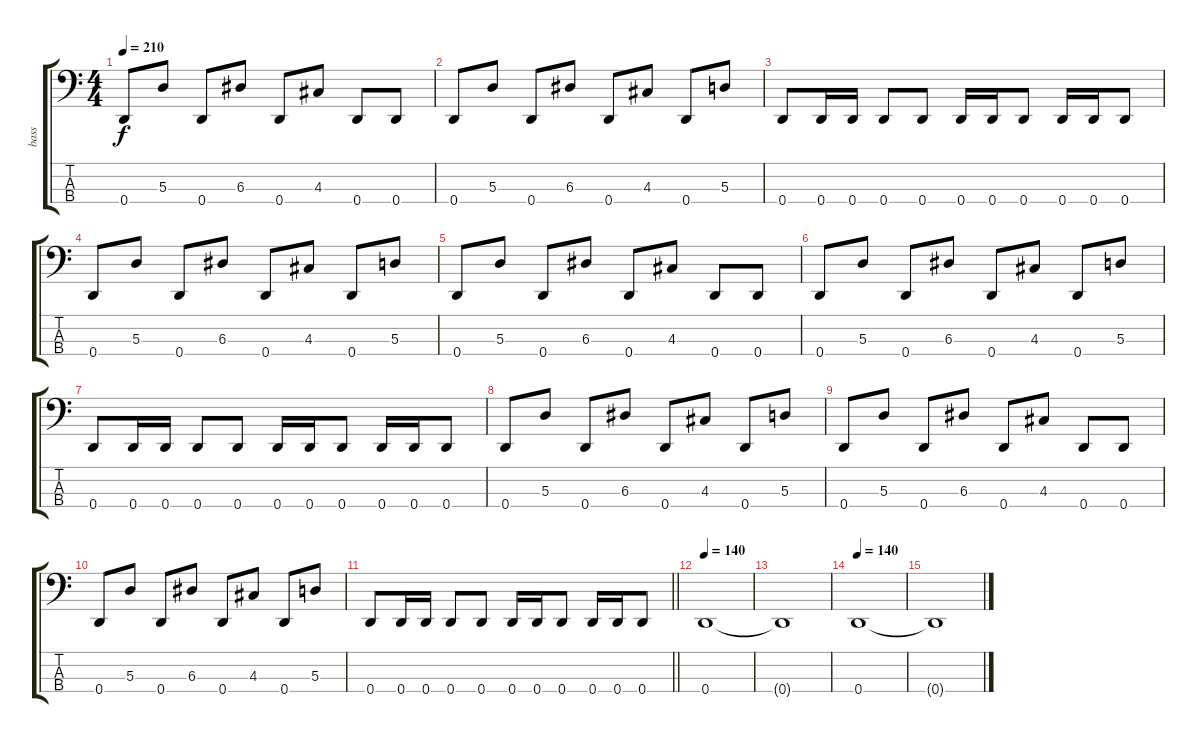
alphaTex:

\track ("bass" "bass") {instrument electricbasspick}
\staff {score tabs}
\tuning (G2 D2 A1 D1) {hide}
\ts (4 4)
\tempo 210
\clef f4
\ks c
0.4.8{dy f} 5.3.8 0.4.8 6.3.8 0.4.8 4.3.8 0.4.8 0.4.8 |
0.4.8 5.3.8 0.4.8 6.3.8 0.4.8 4.3.8 0.4.8 5.3.8 |
0.4.8 0.4.16 0.4.16 0.4.8 0.4.8 0.4.16 0.4.16 0.4.8 0.4.16 0.4.16 0.4.8 |
0.4.8 5.3.8 0.4.8 6.3.8 0.4.8 4.3.8 0.4.8 5.3.8 |
0.4.8 5.3.8 0.4.8 6.3.8 0.4.8 4.3.8 0.4.8 0.4.8 |
0.4.8 5.3.8 0.4.8 6.3.8 0.4.8 4.3.8 0.4.8 5.3.8 |
0.4.8 0.4.16 0.4.16 0.4.8 0.4.8 0.4.16 0.4.16 0.4.8 0.4.16 0.4.16 0.4.8 |
0.4.8 5.3.8 0.4.8 6.3.8 0.4.8 4.3.8 0.4.8 5.3.8 |
0.4.8 5.3.8 0.4.8 6.3.8 0.4.8 4.3.8 0.4.8 0.4.8 |
0.4.8 5.3.8 0.4.8 6.3.8 0.4.8 4.3.8 0.4.8 5.3.8 |
\barLineRight lightlight
0.4.8 0.4.16 0.4.16 0.4.8 0.4.8 0.4.16 0.4.16 0.4.8 0.4.16 0.4.16 0.4.8 |
\tempo 140
0.4.1 |
0.4{t}.1 |
\tempo 140
0.4.1 |
0.4{t}.1
